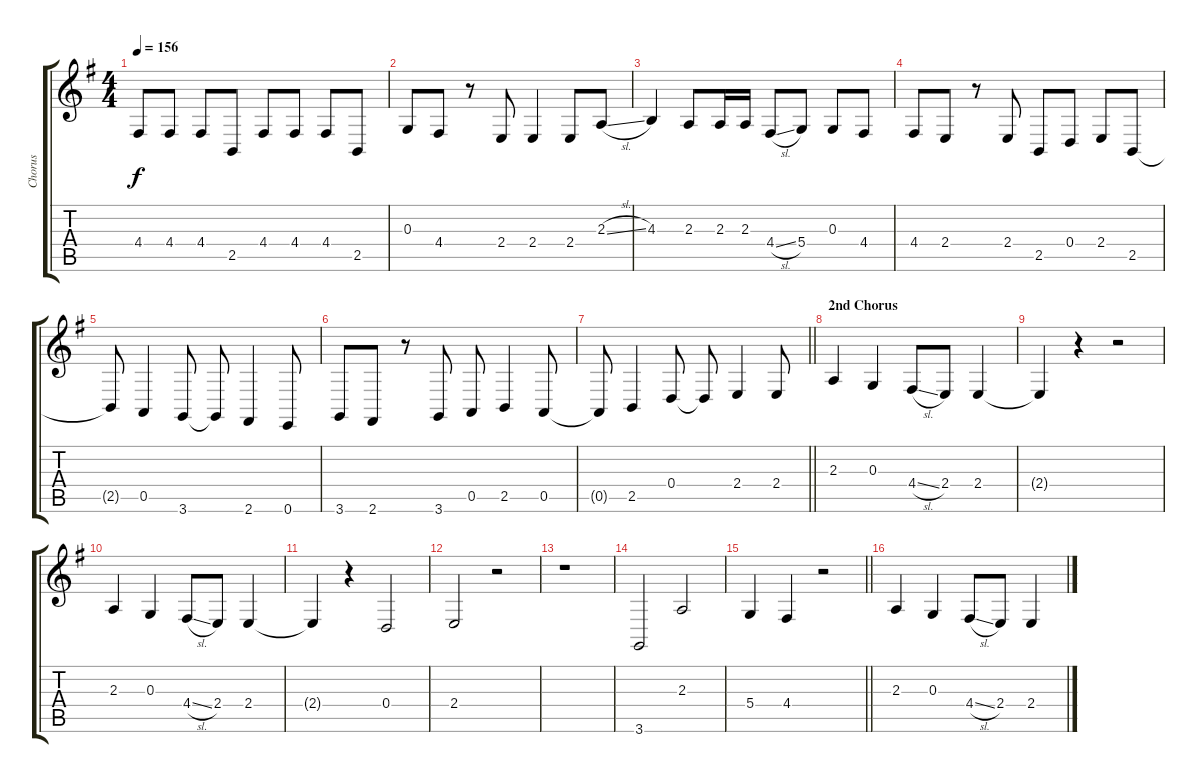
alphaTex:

\track ("Chorus" "Chorus") {mute instrument tenorsax}
\staff {score tabs}
\tuning (E4 B3 G3 D3 A2 E2) {hide}
\ts (4 4)
\tempo 156
\clef g2
\ks g
4.4.8{dy f} 4.4.8 4.4.8 2.5.8 4.4.8 4.4.8 4.4.8 2.5.8 |
0.3.8 4.4.8 r.8 2.4.8 2.4.4 2.4.8 2.3{sl}.8 |
4.3.4 2.3.8 2.3.16 2.3.16 4.4{sl}.8 5.4.8 0.3.8 4.4.8 |
4.4.8 2.4.8 r.8 2.4.8 2.5.8 0.4.8 2.4.8 2.5.8 |
2.5{t}.8 0.5.4 3.6.8 3.6{t}.8 2.6.4 0.6.8 |
3.6.8 2.6.8 r.8 3.6.8 0.5.8 2.5.4 0.5.8 |
\barLineRight lightlight
0.5{t}.8 2.5.4 0.4.8 0.4{t}.8 2.4.4 2.4.8 |
\section ("" "2nd Chorus")
2.3.4 0.3.4 4.4{sl}.8 2.4.8 2.4.4 |
2.4{t}.4 r.4 r.2 |
2.3.4 0.3.4 4.4{sl}.8 2.4.8 2.4.4 |
2.4{t}.4 r.4 0.4.2 |
2.4.2 r.2 |
r.1 |
3.6.2 2.3.2 |
\barLineRight lightlight
5.4.4 4.4.4 r.2 |
2.3.4 0.3.4 4.4{sl}.8 2.4.8 2.4.4
